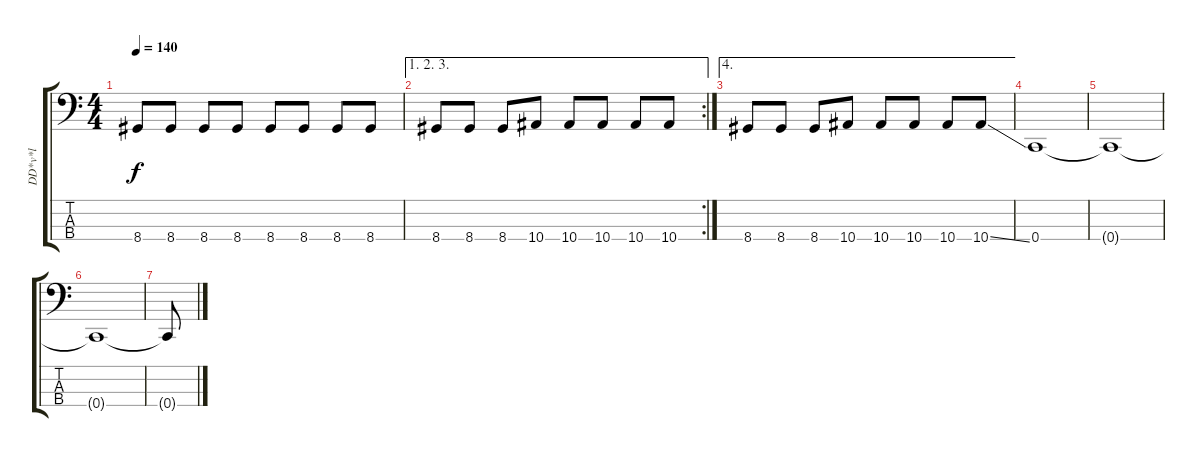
\track ("DD*v*l" "DD*v*l") {instrument electricbasspick}
\staff {score tabs}
\tuning (F2 C2 G1 C1) {hide}
\ts (4 4)
\tempo 140
\clef f4
\ks c
8.4.8{dy f} 8.4.8 8.4.8 8.4.8 8.4.8 8.4.8 8.4.8 8.4.8 |
\ae (1 2 3)
\rc 2
8.4.8 8.4.8 8.4.8 10.4.8 10.4.8 10.4.8 10.4.8 10.4.8 |
\ae 4
8.4.8 8.4.8 8.4.8 10.4.8 10.4.8 10.4.8 10.4.8 10.4{ss}.8 |
0.4.1 |
0.4{t}.1 |
0.4{t}.1 |
0.4{t}.8
